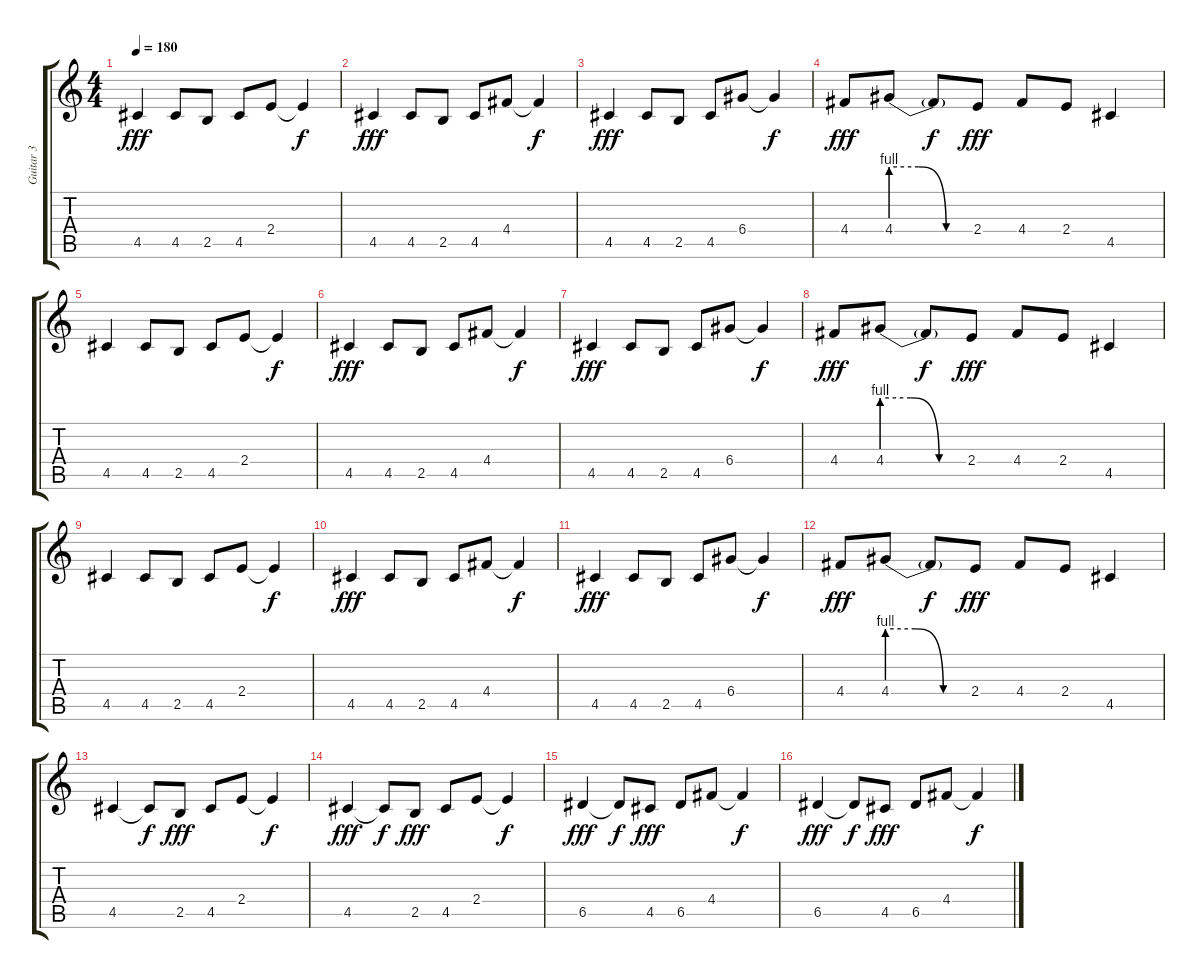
\track ("Guitar 3" "Guitar 3") {instrument distortionguitar}
\staff {score tabs}
\tuning (E4 B3 G3 D3 A2 E2) {hide}
\ts (4 4)
\tempo 180
\clef g2
\ks c
4.5.4{dy fff} 4.5.8 2.5.8 4.5.8 2.4.8 2.4{t}.4{dy f} |
4.5.4{dy fff} 4.5.8 2.5.8 4.5.8 4.4.8 4.4{t}.4{dy f} |
4.5.4{dy fff} 4.5.8 2.5.8 4.5.8 6.4.8 6.4{t}.4{dy f} |
4.4.8{dy fff} 4.4{be (custom 0 4 20 4 40 0 60 0)}.8 4.4{t}.8{dy f} 2.4.8{dy fff} 4.4.8 2.4.8 4.5.4 |
4.5.4 4.5.8 2.5.8 4.5.8 2.4.8 2.4{t}.4{dy f} |
4.5.4{dy fff} 4.5.8 2.5.8 4.5.8 4.4.8 4.4{t}.4{dy f} |
4.5.4{dy fff} 4.5.8 2.5.8 4.5.8 6.4.8 6.4{t}.4{dy f} |
4.4.8{dy fff} 4.4{be (custom 0 4 20 4 40 0 60 0)}.8 4.4{t}.8{dy f} 2.4.8{dy fff} 4.4.8 2.4.8 4.5.4 |
4.5.4 4.5.8 2.5.8 4.5.8 2.4.8 2.4{t}.4{dy f} |
4.5.4{dy fff} 4.5.8 2.5.8 4.5.8 4.4.8 4.4{t}.4{dy f} |
4.5.4{dy fff} 4.5.8 2.5.8 4.5.8 6.4.8 6.4{t}.4{dy f} |
4.4.8{dy fff} 4.4{be (custom 0 4 20 4 40 0 60 0)}.8 4.4{t}.8{dy f} 2.4.8{dy fff} 4.4.8 2.4.8 4.5.4 |
4.5.4 4.5{t}.8{dy f} 2.5.8{dy fff} 4.5.8 2.4.8 2.4{t}.4{dy f} |
4.5.4{dy fff} 4.5{t}.8{dy f} 2.5.8{dy fff} 4.5.8 2.4.8 2.4{t}.4{dy f} |
6.5.4{dy fff} 6.5{t}.8{dy f} 4.5.8{dy fff} 6.5.8 4.4.8 4.4{t}.4{dy f} |
6.5.4{dy fff} 6.5{t}.8{dy f} 4.5.8{dy fff} 6.5.8 4.4.8 4.4{t}.4{dy f}
